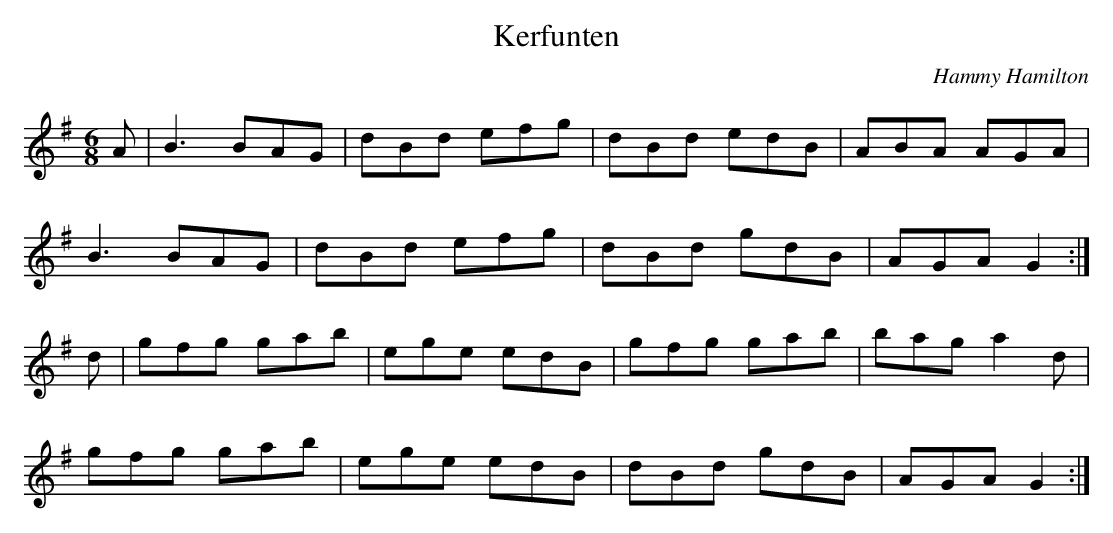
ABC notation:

X:1
T: Kerfunten
C: Hammy Hamilton
M: 6/8
L: 1/8
K: G
A | B3 BAG | dBd efg | dBd edB | ABA AGA |
B3 BAG | dBd efg | dBd gdB | AGA G2 :|
d | gfg gab | ege edB | gfg gab | bag a2 d |
gfg gab | ege edB | dBd gdB | AGA G2 :|
